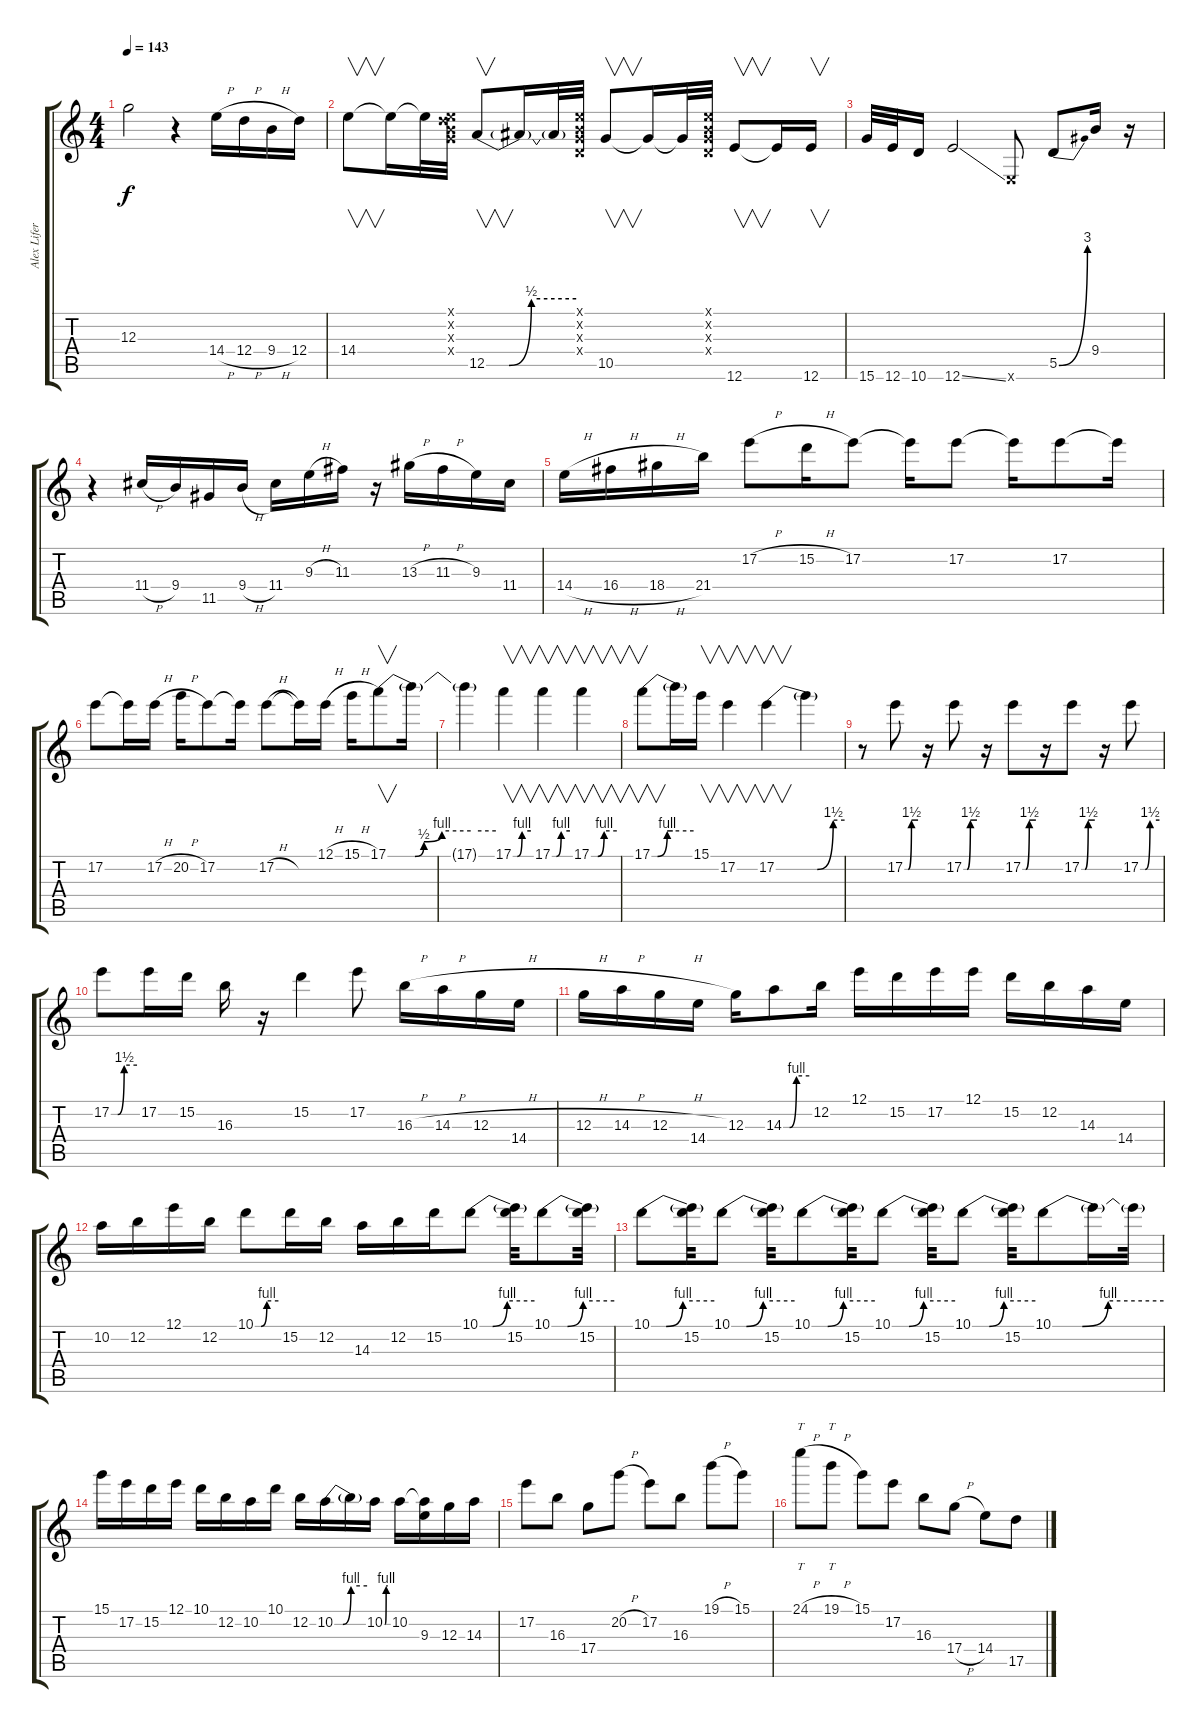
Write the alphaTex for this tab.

\track ("Alex Liferson" "Alex Lifer") {instrument distortionguitar}
\staff {score tabs}
\tuning (E4 B3 G3 D3 A2 E2) {hide}
\ts (4 4)
\tempo 143
\clef g2
\ks c
12.3{t}.2{dy f} r.4 14.4{h}.16 12.4{h}.16 9.4{h}.16 12.4.16 |
14.4.8{v} 14.4{t}.16 14.4{t}.32 (0.1{x} 0.2{x} 0.3{x} 12.4{x}).32 12.5{be (custom 0 0 15 0 30 2 60 2)}.8{v} 12.5{t}.16 12.5{t}.32 (0.1{x} 0.2{x} 0.3{x} 0.4{x}).32 10.5.8{v} 10.5{t}.16 10.5{t}.32 (0.1{x} 0.2{x} 0.3{x} 0.4{x}).32 12.6.8{v} 12.6{t}.16 12.6.16{v} |
15.6.32 12.6.32 10.6.16 12.6{ss}.2 0.6{x}.8 5.5{be (bend 0 0 60 12)}.8 9.4.16 r.16 |
r.4 11.4{h}.16 9.4.16 11.5.16 9.4{h}.16 11.4.16 9.3{h}.16 11.3.16 r.16 13.3{h}.16 11.3{h}.16 9.3.16 11.4.16 |
14.4{h}.16 16.4{h}.16 18.4{h}.16 21.4.16 17.2{h}.8 15.2{h}.16 17.2.8 17.2{t}.16 17.2.8 17.2{t}.16 17.2.8 17.2{t}.16 |
17.2.8 17.2{t}.16 17.2{h}.16 20.2{h}.16 17.2.8 17.2{t}.16 17.2{h}.8 17.2{t}.16 12.1{h}.16 15.1{h}.16 17.1{be (custom 0 0 6 0 15 0 20 2 30 4 46 4 60 4)}.8{v} 17.1{t}.16 |
17.1{t}.4 17.1{be (custom 0 0 14 0 30 4 60 4)}.4{v} 17.1{be (custom 0 0 14 0 30 4 60 4)}.4{v} 17.1{be (custom 0 0 15 0 30 4 60 4)}.4{v} |
17.1{be (custom 0 0 8 0 22 4 30 4 60 4)}.8{v} 17.1{t}.16 15.1.16{v} 17.2.4{v} 17.2{be (custom 0 0 15 0 36 0 50 6 60 6)}.4{v} 17.2{t}.4 |
r.8 17.2{be (custom 0 0 15 0 30 6 60 6)}.8 r.16 17.2{be (custom 0 0 15 0 30 6 60 6)}.8 r.16 17.2{be (custom 0 0 14 0 30 6 60 6)}.8 r.16 17.2{be (custom 0 0 15 0 30 6 60 6)}.8 r.16 17.2{be (custom 0 0 15 0 30 6 60 6)}.8 |
17.2{be (custom 0 0 15 0 30 6 60 6)}.8 17.2.16 15.2.16 16.3.16 r.16 15.2.4 17.2.8 16.3{h}.16 14.3{h}.16 12.3{h}.16 14.4.16 |
12.3{h}.16 14.3{h}.16 12.3{h}.16 14.4.16 12.3.16 14.3{be (custom 0 0 14 0 30 4 60 4)}.8 12.2.16 12.1.16 15.2.16 17.2.16 12.1.16 15.2.16 12.2.16 14.3.16 14.4.16 |
10.2.16 12.2.16 12.1.16 12.2.16 10.1{be (custom 0 0 15 0 30 4 60 4)}.8 15.2.16 12.2.16 14.3.16 12.2.16 15.2.16 10.1{be (custom 0 0 14 0 30 4 60 4)}.8 (10.1{t} 15.2).32 10.1{be (custom 0 0 15 0 30 4 60 4)}.8 (10.1{t} 15.2).32 |
10.1{be (custom 0 0 14 0 30 4 60 4)}.8 (10.1{t} 15.2).32 10.1{be (custom 0 0 14 0 30 4 60 4)}.8 (10.1{t} 15.2).32 10.1{be (custom 0 0 15 0 30 4 60 4)}.8 (10.1{t} 15.2).32 10.1{be (custom 0 0 16 0 30 4 60 4)}.8 (10.1{t} 15.2).32 10.1{be (custom 0 0 16 0 30 4 60 4)}.8 (10.1{t} 15.2).32 10.1{be (custom 0 0 16 0 30 4 60 4)}.8 10.1{t}.16 10.1{t}.32 |
15.1.16 17.2.16 15.2.16 12.1.16 10.1.16 12.2.16 10.2.16 10.1.16 12.2.16 10.2{be (custom 0 0 15 0 30 4 60 4)}.16 10.2{t}.16 10.2{be (custom 0 0 15 0 30 4 60 4)}.16 10.2.16 (10.2{t} 9.3).16 12.3.16 14.3.16 |
17.2.8 16.3.8 17.4.8 20.2{h}.8 17.2.8 16.3.8 19.1{h}.8 15.1.8 |
24.1{h}.8{tt} 19.1{h}.8{tt} 15.1.8 17.2.8 16.3.8 17.4{h}.8 14.4.8 17.5.8
